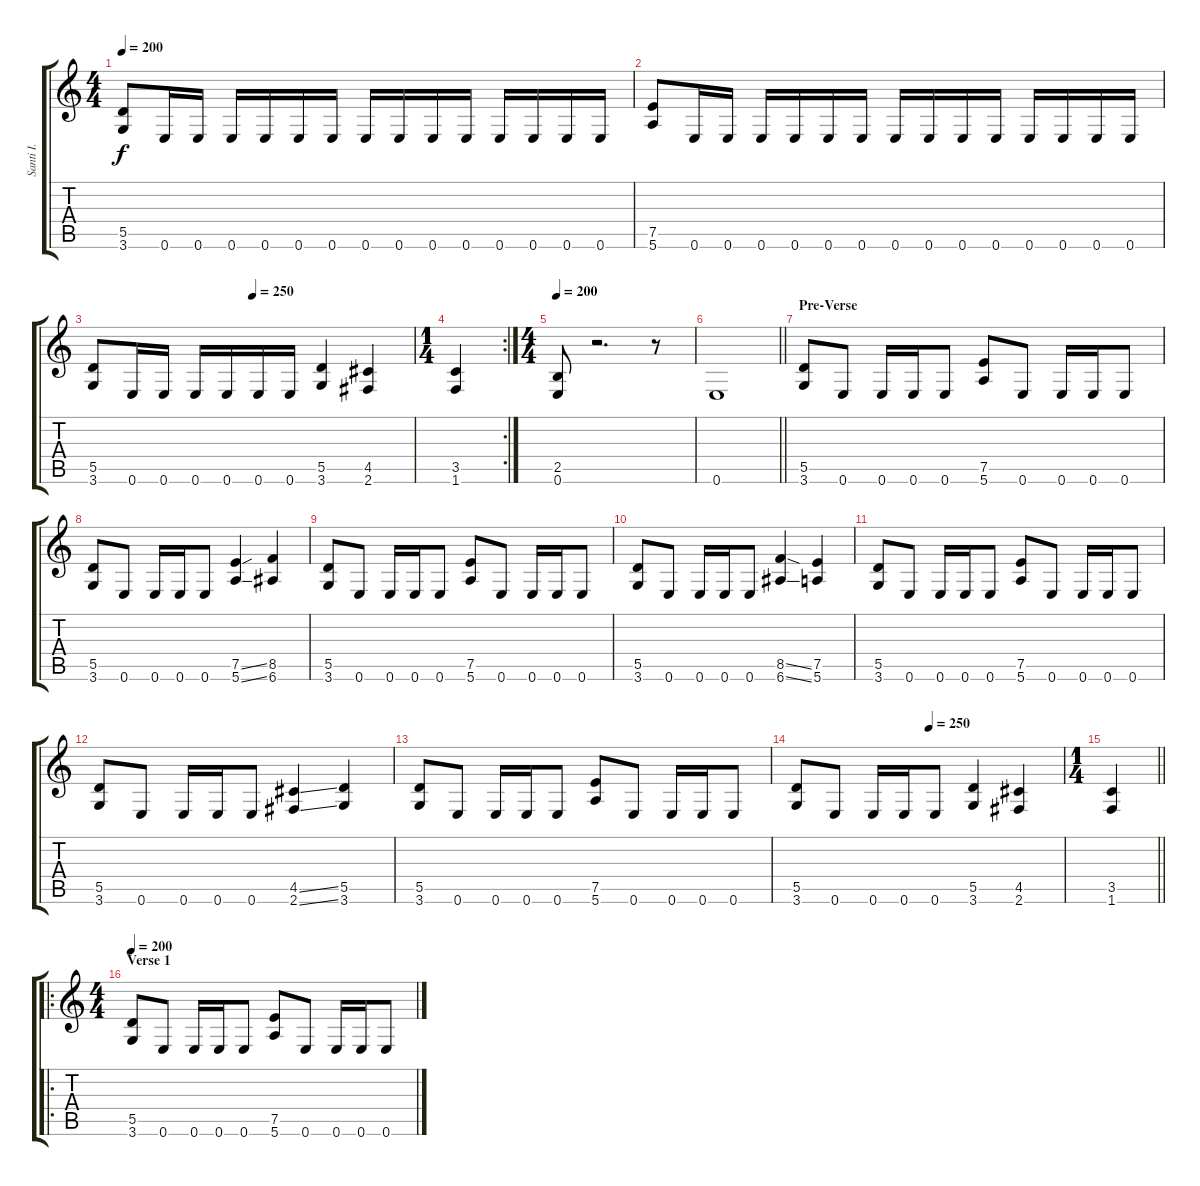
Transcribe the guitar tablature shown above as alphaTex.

\track ("Santi I." "Santi I.") {instrument electricbassfinger}
\staff {score tabs}
\tuning (E4 B3 G3 D3 A2 E2) {hide}
\ts (4 4)
\tempo 200
\clef g2
\ks c
(5.5 3.6).8{dy f} 0.6.16 0.6.16 0.6.16 0.6.16 0.6.16 0.6.16 0.6.16 0.6.16 0.6.16 0.6.16 0.6.16 0.6.16 0.6.16 0.6.16 |
(7.5 5.6).8 0.6.16 0.6.16 0.6.16 0.6.16 0.6.16 0.6.16 0.6.16 0.6.16 0.6.16 0.6.16 0.6.16 0.6.16 0.6.16 0.6.16 |
\tempo (250 0.5)
(5.5 3.6).8 0.6.16 0.6.16 0.6.16 0.6.16 0.6.16 0.6.16 (5.5 3.6).4 (4.5 2.6).4 |
\rc 2
\ts (1 4)
(3.5 1.6).4 |
\ts (4 4)
\tempo 200
(2.5 0.6).8 r.2{d} r.8 |
\barLineRight lightlight
0.6.1 |
\section ("" "Pre-Verse")
(5.5 3.6).8 0.6.8 0.6.16 0.6.16 0.6.8 (7.5 5.6).8 0.6.8 0.6.16 0.6.16 0.6.8 |
(5.5 3.6).8 0.6.8 0.6.16 0.6.16 0.6.8 (7.5{ss} 5.6{ss}).4 (8.5 6.6).4 |
(5.5 3.6).8 0.6.8 0.6.16 0.6.16 0.6.8 (7.5 5.6).8 0.6.8 0.6.16 0.6.16 0.6.8 |
(5.5 3.6).8 0.6.8 0.6.16 0.6.16 0.6.8 (8.5{ss} 6.6{ss}).4 (7.5 5.6).4 |
(5.5 3.6).8 0.6.8 0.6.16 0.6.16 0.6.8 (7.5 5.6).8 0.6.8 0.6.16 0.6.16 0.6.8 |
(5.5 3.6).8 0.6.8 0.6.16 0.6.16 0.6.8 (4.5{ss} 2.6{ss}).4 (5.5 3.6).4 |
(5.5 3.6).8 0.6.8 0.6.16 0.6.16 0.6.8 (7.5 5.6).8 0.6.8 0.6.16 0.6.16 0.6.8 |
\tempo (250 0.5)
(5.5 3.6).8 0.6.8 0.6.16 0.6.16 0.6.8 (5.5 3.6).4 (4.5 2.6).4 |
\ts (1 4)
\barLineRight lightlight
(3.5 1.6).4 |
\ro
\ts (4 4)
\section ("" "Verse 1")
\tempo 200
(5.5 3.6).8 0.6.8 0.6.16 0.6.16 0.6.8 (7.5 5.6).8 0.6.8 0.6.16 0.6.16 0.6.8
